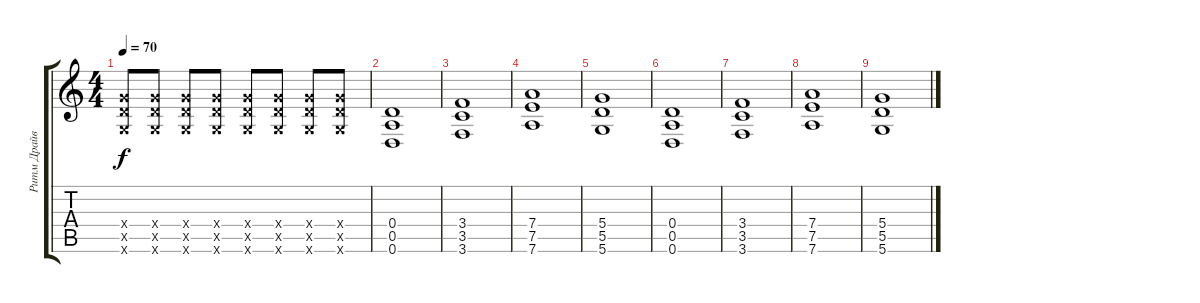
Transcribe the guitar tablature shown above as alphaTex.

\track ("Ритм Драйв" "Ритм Драйв") {instrument distortionguitar}
\staff {score tabs}
\tuning (E4 B3 G3 D3 A2 D2) {hide}
\ts (4 4)
\tempo 70
\clef g2
\ks c
(5.4{x} 5.5{x} 5.6{x}).8{dy f} (5.4{x} 5.5{x} 5.6{x}).8 (5.4{x} 5.5{x} 5.6{x}).8 (5.4{x} 5.5{x} 5.6{x}).8 (5.4{x} 5.5{x} 5.6{x}).8 (5.4{x} 5.5{x} 5.6{x}).8 (5.4{x} 5.5{x} 5.6{x}).8 (5.4{x} 5.5{x} 5.6{x}).8 |
(0.4 0.5 0.6).1 |
(3.4 3.5 3.6).1 |
(7.4 7.5 7.6).1 |
(5.4 5.5 5.6).1 |
(0.4 0.5 0.6).1 |
(3.4 3.5 3.6).1 |
(7.4 7.5 7.6).1 |
(5.4 5.5 5.6).1
